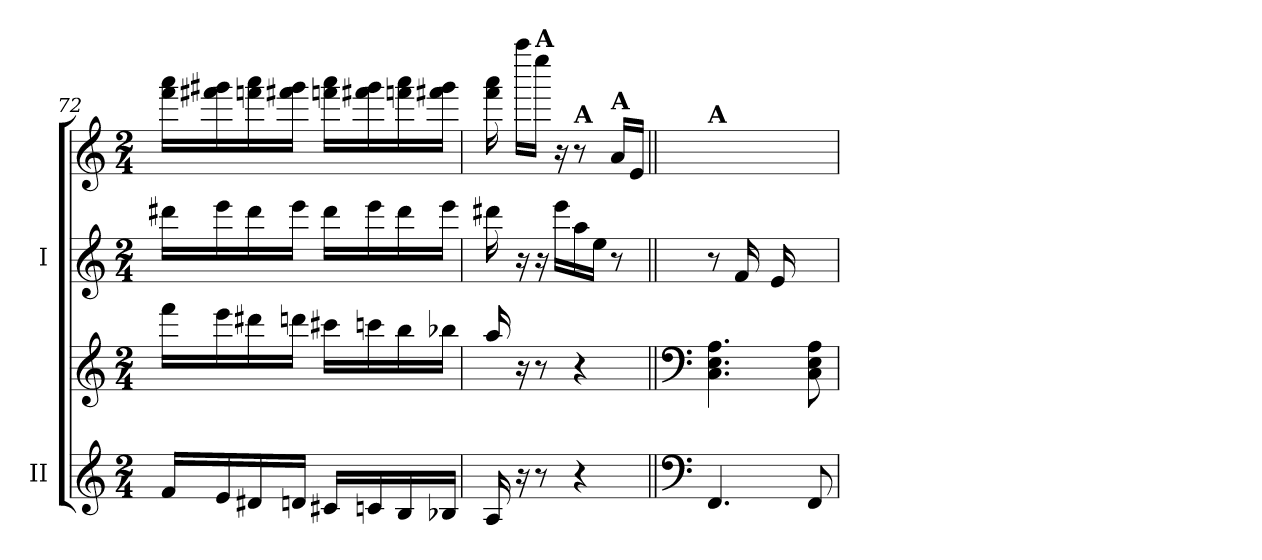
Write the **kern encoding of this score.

**kern	**kern	**kern	**kern
*part2	*part2	*part1	*part1
*staff4	*staff3	*staff2	*staff1
*I"II	*	*I"I	*
*I'II	*	*I'I	*
!!LO:PB:g=z
*clefG2	*clefG2	*clefG2	*clefG2
*k[]	*k[]	*k[]	*k[]
*M2/4	*M2/4	*M2/4	*M2/4
=72	=72	=72	=72
16f/LL	16fff\LL	16ddd#X\LL	16fff\ 16aaa\LL
16e/	16eee\	16eee\	16fff#X\ 16ggg#X\
16d#X/	16ddd#X\	16ddd#\	16fffn\ 16aaa\
16dn/JJ	16dddn\JJ	16eee\JJ	16fff#X\ 16ggg#\JJ
16c#X/LL	16ccc#X\LL	16ddd#\LL	16fffn\ 16aaa\LL
16cn/	16cccn\	16eee\	16fff#X\ 16ggg#\
16B/	16bb\	16ddd#\	16fffn\ 16aaa\
16B-X/JJ	16bb-X\JJ	16eee\JJ	16fff#X\ 16ggg#\JJ
=73	=73	=73	=73
16A/	16aa/	16ddd#X\	16fff\ 16aaa\
16r	16r	16r	16aaaa\LL
!	!	!	!LO:TX:a:B:t=A
8r	8r	16r	16eeee\JJ
.	.	16eee\LL	16r
!	!	!	!LO:TX:a:B:t=A
4r	4r	16aa\	8r
.	.	16ee\JJ	.
!	!	!	!LO:TX:a:B:t=A
.	.	8r	16a/LL
.	.	.	16e/JJ
=74||	=74||	=74||	=74||
*clefF4	*clefF4	*	*
*	*	*	*^
!	!	!	!LO:TX:a:B:t=A	!
4.FF/	4.C\ 4.E\ 4.A\	8r	2ryy	8.ryy
.	.	16f/LL	.	.
.	.	16ryy	.	16f\ 16a\ 16cc\ 16ff\JJ
.	.	16e/LL	.	16ryy
.	.	8.ryy	.	16e\J
8FF/	8C\ 8E\ 8A\	.	.	8a\ 8cc\ 8ee\J
*	*	*	*v	*v
=	=	=	=
*-	*-	*-	*-
